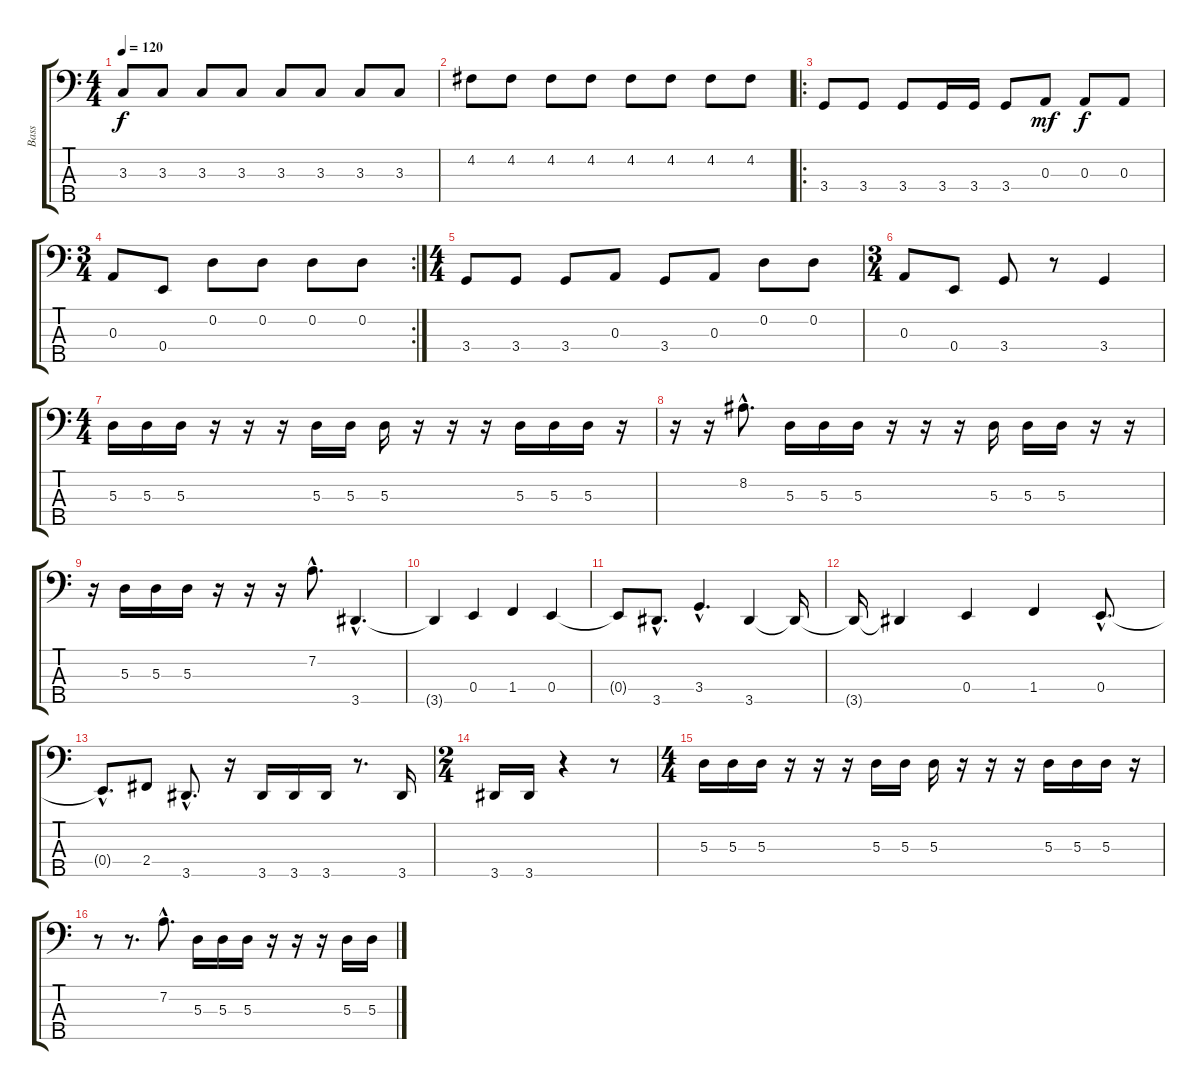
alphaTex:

\track ("Bass" "Bass") {instrument electricbassfinger}
\staff {score tabs}
\tuning (G2 D2 A1 E1 C-1) {hide}
\ts (4 4)
\tempo 120
\clef f4
\ks c
3.3.8{dy f} 3.3.8 3.3.8 3.3.8 3.3.8 3.3.8 3.3.8 3.3.8 |
4.2.8 4.2.8 4.2.8 4.2.8 4.2.8 4.2.8 4.2.8 4.2.8 |
\ro
3.4.8 3.4.8 3.4.8 3.4.16 3.4.16 3.4.8 0.3.8{dy mf} 0.3.8{dy f} 0.3.8 |
\rc 2
\ts (3 4)
0.3.8 0.4.8 0.2.8 0.2.8 0.2.8 0.2.8 |
\ts (4 4)
3.4.8 3.4.8 3.4.8 0.3.8 3.4.8 0.3.8 0.2.8 0.2.8 |
\ts (3 4)
0.3.8 0.4.8 3.4.8 r.8 3.4.4 |
\ts (4 4)
5.3.16 5.3.16 5.3.16 r.16 r.16 r.16 5.3.16 5.3.16 5.3.16 r.16 r.16 r.16 5.3.16 5.3.16 5.3.16 r.16 |
r.16 r.16 8.2{hac}.8{d} 5.3.16 5.3.16 5.3.16 r.16 r.16 r.16 5.3.16 5.3.16 5.3.16 r.16 r.16 |
r.16 5.3.16 5.3.16 5.3.16 r.16 r.16 r.16 7.2{hac}.8{d} 3.5{hac}.4{d} |
3.5{t}.4 0.4.4 1.4.4 0.4.4 |
0.4{t}.8 3.5{hac}.8{d} 3.4{hac}.4{d} 3.5.4 3.5{t}.16 |
3.5{t}.16 3.5{t}.4 0.4.4 1.4.4 0.4{hac}.8{d} |
0.4{hac t}.8{d} 2.4.8 3.5{hac}.8{d} r.16 3.5.16 3.5.16 3.5.16 r.8{d} 3.5.16 |
\ts (2 4)
3.5.16 3.5.16 r.4 r.8 |
\ts (4 4)
5.3.16 5.3.16 5.3.16 r.16 r.16 r.16 5.3.16 5.3.16 5.3.16 r.16 r.16 r.16 5.3.16 5.3.16 5.3.16 r.16 |
r.8 r.8{d} 7.2{hac}.8{d} 5.3.16 5.3.16 5.3.16 r.16 r.16 r.16 5.3.16 5.3.16
